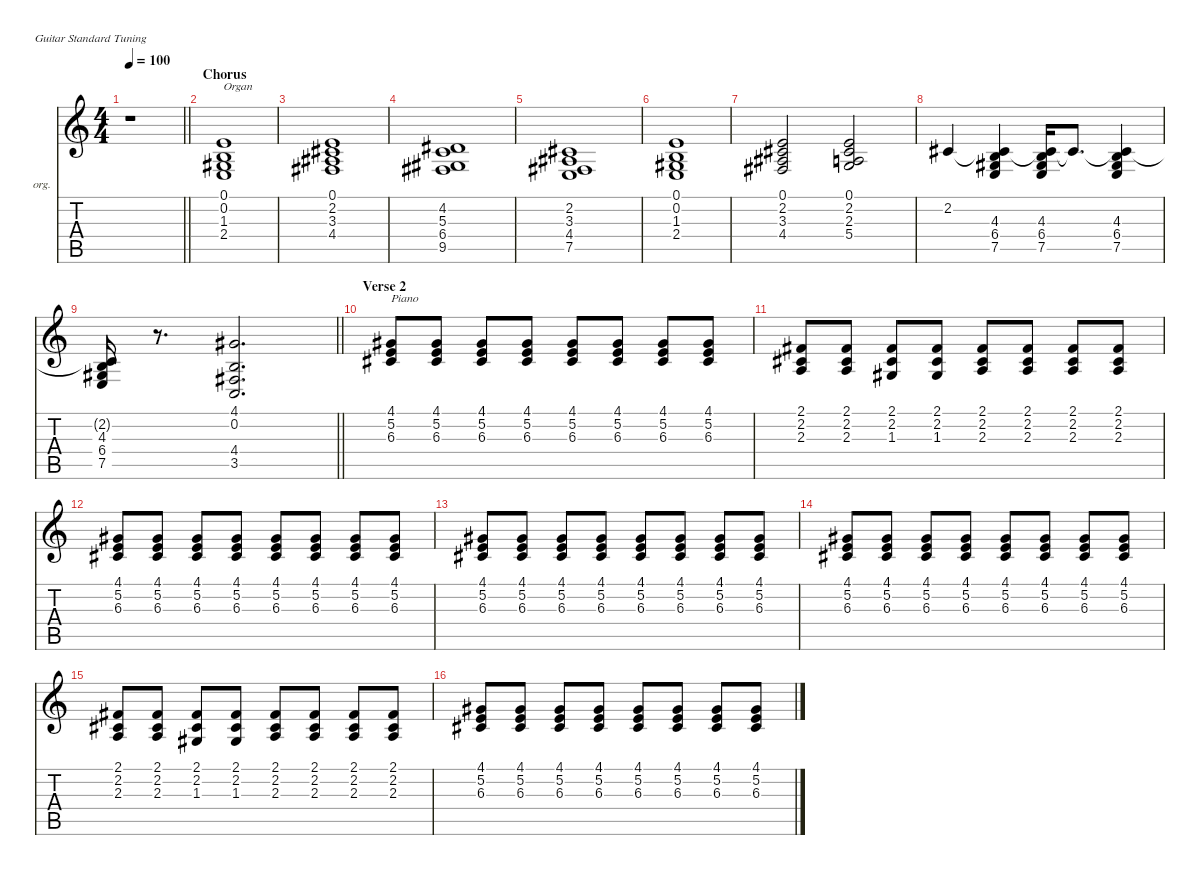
\defaultSystemsLayout 4
\hideDynamics
\bracketExtendMode nobrackets
\firstSystemTrackNameOrientation horizontal
\otherSystemsTrackNameOrientation horizontal
\track ("Keys" "org.") {instrument churchorgan}
\staff {score tabs}
\tuning (E4 B3 G3 D3 A2 E2)
\ts (4 4)
\tempo 100
\clef g2
\barLineRight lightlight
\ks c
r.1{dy f} |
\section ("" "Chorus")
(0.1 0.2 1.3{acc #} 2.4).1{txt "Organ"} |
(0.1 2.2{acc #} 3.3{acc #} 4.4{acc #}).1 |
(4.2{acc #} 5.3 6.4{acc #} 9.5{acc #}).1 |
(2.2{acc #} 3.3{acc #} 4.4{acc #} 7.5).1 |
(0.1 0.2 1.3{acc #} 2.4).1 |
(0.1 2.2{acc #} 3.3{acc #} 4.4{acc #}).2 (0.1 2.2{acc #} 2.3 5.4).2 |
2.2{acc #}.4 (2.2{t acc #} 4.3 6.4{acc #} 7.5).4 (2.2{t acc #} 4.3 6.4{acc #} 7.5).16 2.2{t acc #}.8{d} (2.2{t acc #} 4.3 6.4{acc #} 7.5).4 |
\barLineRight lightlight
(2.2{t acc #} 4.3 6.4{acc #} 7.5).16 r.8{d} (4.1{acc #} 0.2 4.4{acc #} 3.5).2{d} |
\section ("" "Verse 2")
(4.1{acc #} 5.2 6.3{acc #}).8{txt "Piano" instrument brightacousticpiano} (4.1{acc #} 5.2 6.3{acc #}).8 (4.1{acc #} 5.2 6.3{acc #}).8 (4.1{acc #} 5.2 6.3{acc #}).8 (4.1{acc #} 5.2 6.3{acc #}).8 (4.1{acc #} 5.2 6.3{acc #}).8 (4.1{acc #} 5.2 6.3{acc #}).8 (4.1{acc #} 5.2 6.3{acc #}).8 |
(2.1{acc #} 2.2{acc #} 2.3).8 (2.1{acc #} 2.2{acc #} 2.3).8 (2.1{acc #} 2.2{acc #} 1.3{acc #}).8 (2.1{acc #} 2.2{acc #} 1.3{acc #}).8 (2.1{acc #} 2.2{acc #} 2.3).8 (2.1{acc #} 2.2{acc #} 2.3).8 (2.1{acc #} 2.2{acc #} 2.3).8 (2.1{acc #} 2.2{acc #} 2.3).8 |
(4.1{acc #} 5.2 6.3{acc #}).8 (4.1{acc #} 5.2 6.3{acc #}).8 (4.1{acc #} 5.2 6.3{acc #}).8 (4.1{acc #} 5.2 6.3{acc #}).8 (4.1{acc #} 5.2 6.3{acc #}).8 (4.1{acc #} 5.2 6.3{acc #}).8 (4.1{acc #} 5.2 6.3{acc #}).8 (4.1{acc #} 5.2 6.3{acc #}).8 |
(4.1{acc #} 5.2 6.3{acc #}).8 (4.1{acc #} 5.2 6.3{acc #}).8 (4.1{acc #} 5.2 6.3{acc #}).8 (4.1{acc #} 5.2 6.3{acc #}).8 (4.1{acc #} 5.2 6.3{acc #}).8 (4.1{acc #} 5.2 6.3{acc #}).8 (4.1{acc #} 5.2 6.3{acc #}).8 (4.1{acc #} 5.2 6.3{acc #}).8 |
(4.1{acc #} 5.2 6.3{acc #}).8 (4.1{acc #} 5.2 6.3{acc #}).8 (4.1{acc #} 5.2 6.3{acc #}).8 (4.1{acc #} 5.2 6.3{acc #}).8 (4.1{acc #} 5.2 6.3{acc #}).8 (4.1{acc #} 5.2 6.3{acc #}).8 (4.1{acc #} 5.2 6.3{acc #}).8 (4.1{acc #} 5.2 6.3{acc #}).8 |
(2.1{acc #} 2.2{acc #} 2.3).8 (2.1{acc #} 2.2{acc #} 2.3).8 (2.1{acc #} 2.2{acc #} 1.3{acc #}).8 (2.1{acc #} 2.2{acc #} 1.3{acc #}).8 (2.1{acc #} 2.2{acc #} 2.3).8 (2.1{acc #} 2.2{acc #} 2.3).8 (2.1{acc #} 2.2{acc #} 2.3).8 (2.1{acc #} 2.2{acc #} 2.3).8 |
(4.1{acc #} 5.2 6.3{acc #}).8 (4.1{acc #} 5.2 6.3{acc #}).8 (4.1{acc #} 5.2 6.3{acc #}).8 (4.1{acc #} 5.2 6.3{acc #}).8 (4.1{acc #} 5.2 6.3{acc #}).8 (4.1{acc #} 5.2 6.3{acc #}).8 (4.1{acc #} 5.2 6.3{acc #}).8 (4.1{acc #} 5.2 6.3{acc #}).8
